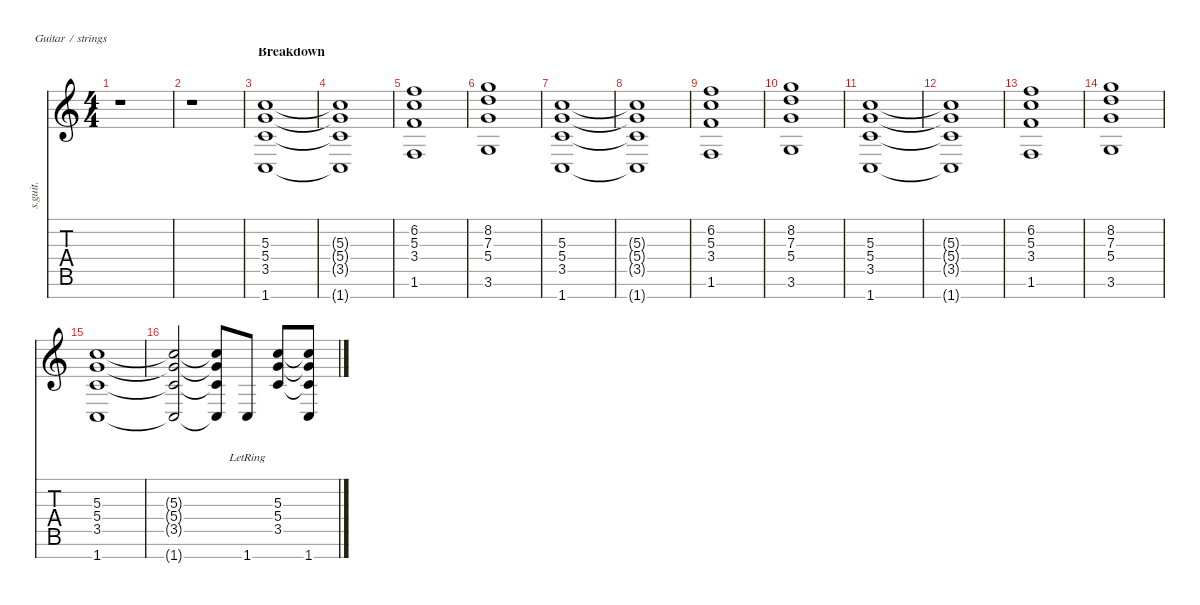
\defaultSystemsLayout 4
\hideDynamics
\bracketExtendMode nobrackets
\track ("Studio" "s.guit.") {instrument acousticgrandpiano}
\staff {score tabs}
\tuning (E4 B3 G3 D3 A2 E2 B1)
\displaytranspose 12
\ts (4 4)
\tempo (149 hide)
\clef g2
\ks c
r.1{dy f} |
r.1 |
\section ("" "Breakdown")
(5.3 5.4 3.5 1.7).1{lyrics (0 "") lyrics (1 "") lyrics (2 "") lyrics (3 "") lyrics (4 "")} |
(5.3{t} 5.4{t} 3.5{t} 1.7{t}).1{lyrics (0 "") lyrics (1 "") lyrics (2 "") lyrics (3 "") lyrics (4 "")} |
(6.2 5.3 3.4 1.6).1{lyrics (0 "") lyrics (1 "") lyrics (2 "") lyrics (3 "") lyrics (4 "")} |
(8.2 7.3 5.4 3.6).1{lyrics (0 "") lyrics (1 "") lyrics (2 "") lyrics (3 "") lyrics (4 "")} |
(5.3 5.4 3.5 1.7).1{lyrics (0 "") lyrics (1 "") lyrics (2 "") lyrics (3 "") lyrics (4 "")} |
(5.3{t} 5.4{t} 3.5{t} 1.7{t}).1{lyrics (0 "") lyrics (1 "") lyrics (2 "") lyrics (3 "") lyrics (4 "")} |
(6.2 5.3 3.4 1.6).1{lyrics (0 "") lyrics (1 "") lyrics (2 "") lyrics (3 "") lyrics (4 "")} |
(8.2 7.3 5.4 3.6).1{lyrics (0 "") lyrics (1 "") lyrics (2 "") lyrics (3 "") lyrics (4 "")} |
(5.3 5.4 3.5 1.7).1{lyrics (0 "") lyrics (1 "") lyrics (2 "") lyrics (3 "") lyrics (4 "")} |
(5.3{t} 5.4{t} 3.5{t} 1.7{t}).1{lyrics (0 "") lyrics (1 "") lyrics (2 "") lyrics (3 "") lyrics (4 "")} |
(6.2 5.3 3.4 1.6).1{lyrics (0 "") lyrics (1 "") lyrics (2 "") lyrics (3 "") lyrics (4 "")} |
(8.2 7.3 5.4 3.6).1{lyrics (0 "") lyrics (1 "") lyrics (2 "") lyrics (3 "") lyrics (4 "")} |
(5.3 5.4 3.5 1.7).1{lyrics (0 "") lyrics (1 "") lyrics (2 "") lyrics (3 "") lyrics (4 "")} |
(5.3{t} 5.4{t} 3.5{t} 1.7{t}).2{lyrics (0 "") lyrics (1 "") lyrics (2 "") lyrics (3 "") lyrics (4 "")} (5.3{t} 5.4{t} 3.5{t} 1.7{t}).8{lyrics (0 "") lyrics (1 "") lyrics (2 "") lyrics (3 "") lyrics (4 "")} 1.7{lr}.8{lyrics (0 "") lyrics (1 "") lyrics (2 "") lyrics (3 "") lyrics (4 "")} (5.3 5.4 3.5).8{lyrics (0 "") lyrics (1 "") lyrics (2 "") lyrics (3 "") lyrics (4 "")} (5.3{t} 5.4{t} 3.5{t} 1.7).8{lyrics (0 "") lyrics (1 "") lyrics (2 "") lyrics (3 "") lyrics (4 "")}
